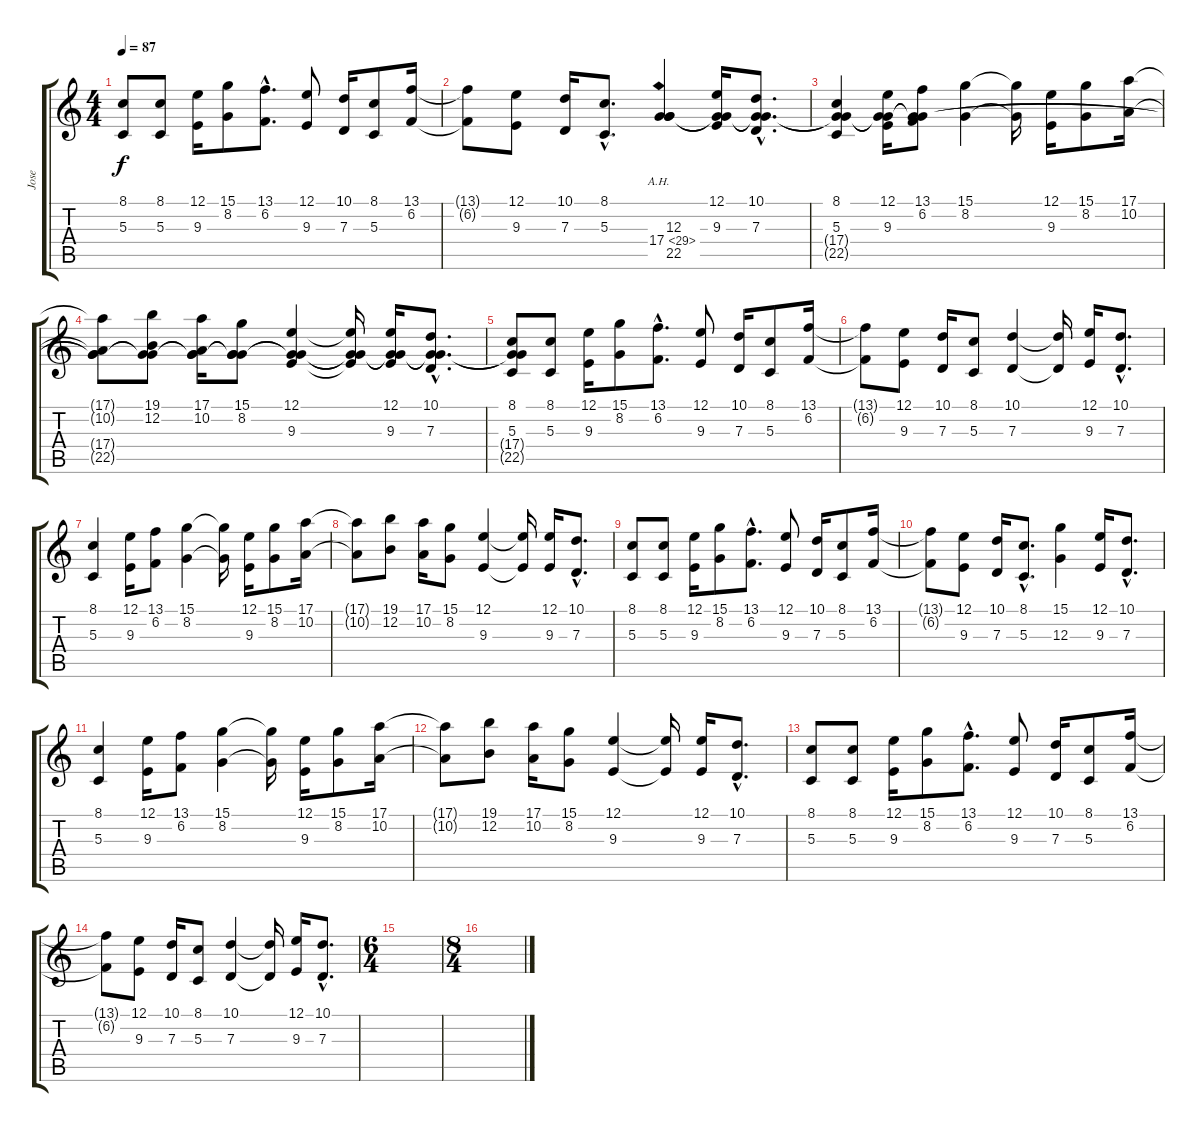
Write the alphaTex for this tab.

\track ("Jose" "Jose") {instrument lead1square}
\staff {score tabs}
\tuning (E4 B3 G3 D3 A2 E2) {hide}
\ts (4 4)
\tempo 87
\clef g2
\ks c
(8.1 5.3).8{dy f} (8.1 5.3).8 (12.1 9.3).16 (15.1 8.2).8 (13.1{hac} 6.2{hac}).8{d} (12.1 9.3).8 (10.1 7.3).16 (8.1 5.3).8 (13.1 6.2).16 |
(13.1{t} 6.2{t}).8 (12.1 9.3).8 (10.1 7.3).16 (8.1{hac} 5.3{hac}).8{d} (12.3 17.4{ah 12} 22.5).4 (12.1 9.3 17.4{t} 22.5{t}).16 (10.1{hac} 7.3{hac} 17.4{hac t} 22.5{hac t}).8{d} |
(8.1 5.3 17.4{t} 22.5{t}).4 (12.1 9.3 17.4{t} 22.5{t}).16 (13.1 6.2 17.4{t} 22.5{t}).8 (15.1 8.2).4 (15.1{t} 8.2{t}).16 (12.1 9.3).16 (15.1 8.2).8 (17.1 10.2).16{volume 10} |
(17.1{t} 10.2{t} 17.4{t} 22.5{t}).8 (19.1 12.2 17.4{t} 22.5{t}).8 (17.1 10.2 17.4{t} 22.5{t}).16 (15.1 8.2 17.4{t} 22.5{t}).8 (12.1 9.3 17.4{t} 22.5{t}).4 (12.1{t} 9.3{t} 17.4{t} 22.5{t}).16 (12.1 9.3 17.4{t} 22.5{t}).16 (10.1{hac} 7.3{hac} 17.4{hac t} 22.5{hac t}).8{d} |
(8.1 5.3 17.4{t} 22.5{t}).8 (8.1 5.3).8 (12.1 9.3).16 (15.1 8.2).8 (13.1{hac} 6.2{hac}).8{d} (12.1 9.3).8 (10.1 7.3).16 (8.1 5.3).8 (13.1 6.2).16 |
(13.1{t} 6.2{t}).8 (12.1 9.3).8 (10.1 7.3).16 (8.1 5.3).8 (10.1 7.3).4 (10.1{t} 7.3{t}).16 (12.1 9.3).16 (10.1{hac} 7.3{hac}).8{d} |
(8.1 5.3).4 (12.1 9.3).16 (13.1 6.2).8 (15.1 8.2).4 (15.1{t} 8.2{t}).16 (12.1 9.3).16 (15.1 8.2).8 (17.1 10.2).16 |
(17.1{t} 10.2{t}).8 (19.1 12.2).8{volume 6} (17.1 10.2).16 (15.1 8.2).8 (12.1 9.3).4 (12.1{t} 9.3{t}).16 (12.1 9.3).16 (10.1{hac} 7.3{hac}).8{d} |
(8.1 5.3).8 (8.1 5.3).8 (12.1 9.3).16 (15.1 8.2).8 (13.1{hac} 6.2{hac}).8{d} (12.1 9.3).8 (10.1 7.3).16 (8.1 5.3).8 (13.1 6.2).16 |
(13.1{t} 6.2{t}).8 (12.1 9.3).8 (10.1 7.3).16 (8.1{hac} 5.3{hac}).8{d} (15.1 12.3).4 (12.1 9.3).16 (10.1{hac} 7.3{hac}).8{d} |
(8.1 5.3).4{volume 0} (12.1 9.3).16 (13.1 6.2).8 (15.1 8.2).4 (15.1{t} 8.2{t}).16 (12.1 9.3).16 (15.1 8.2).8 (17.1 10.2).16 |
(17.1{t} 10.2{t}).8 (19.1 12.2).8 (17.1 10.2).16 (15.1 8.2).8 (12.1 9.3).4 (12.1{t} 9.3{t}).16 (12.1 9.3).16 (10.1{hac} 7.3{hac}).8{d} |
(8.1 5.3).8 (8.1 5.3).8 (12.1 9.3).16 (15.1 8.2).8 (13.1{hac} 6.2{hac}).8{d} (12.1 9.3).8 (10.1 7.3).16 (8.1 5.3).8 (13.1 6.2).16 |
(13.1{t} 6.2{t}).8 (12.1 9.3).8 (10.1 7.3).16 (8.1 5.3).8 (10.1 7.3).4 (10.1{t} 7.3{t}).16 (12.1 9.3).16 (10.1{hac} 7.3{hac}).8{d} |
\ts (6 4)
|
\ts (8 4)
